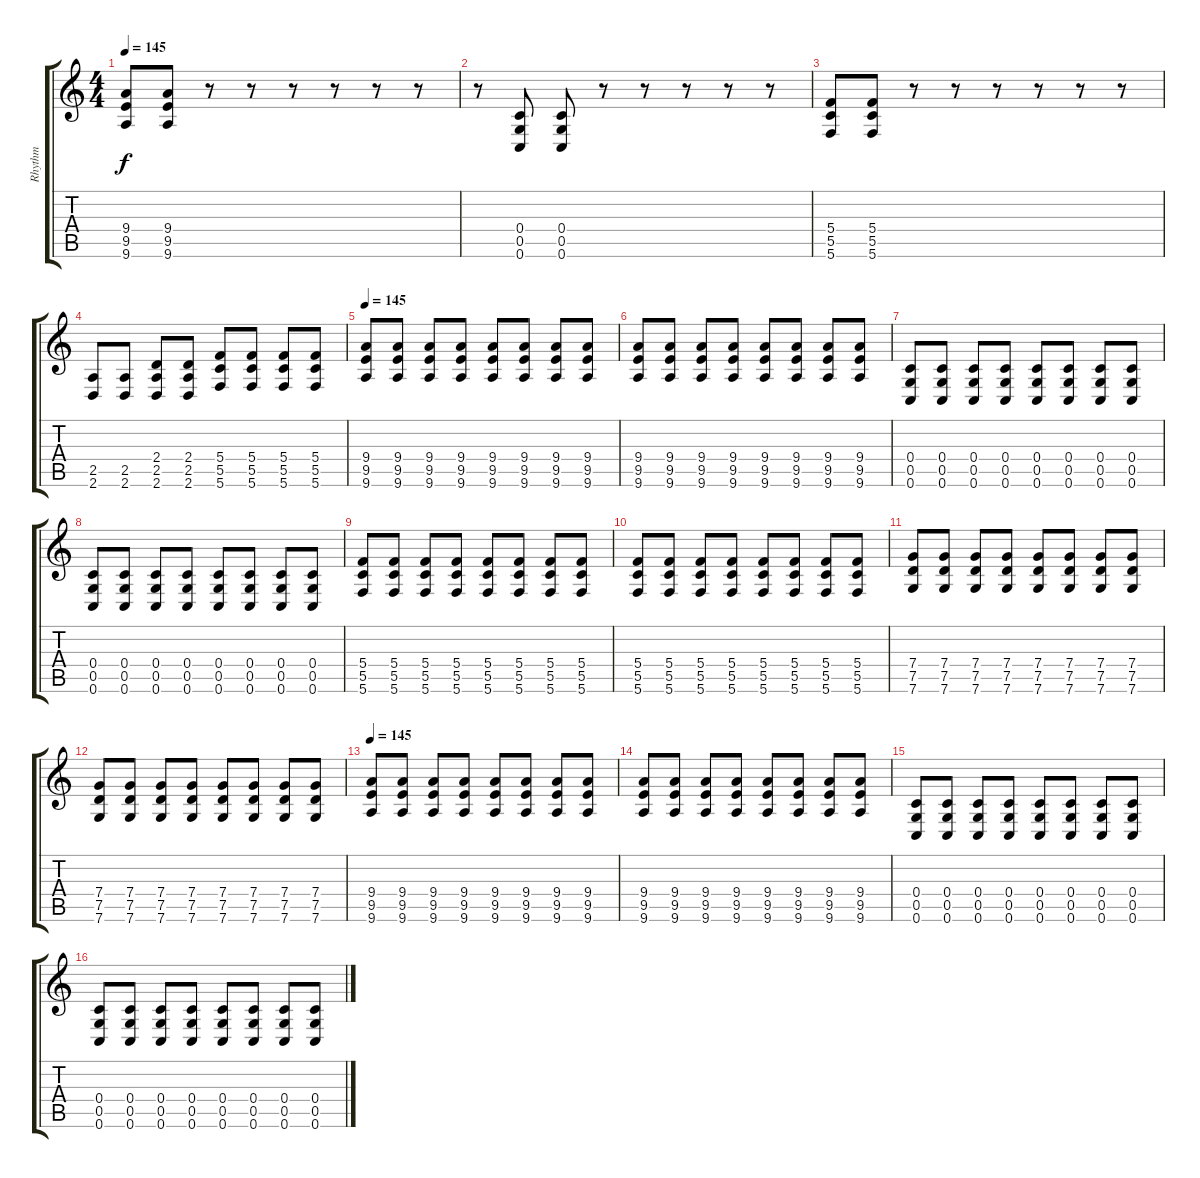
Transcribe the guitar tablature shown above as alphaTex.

\track ("Rhythm" "Rhythm") {instrument distortionguitar}
\staff {score tabs}
\tuning (D4 A3 F3 C3 G2 C2) {hide}
\ts (4 4)
\tempo 145
\clef g2
\ks c
(9.4 9.5 9.6).8{dy f} (9.4 9.5 9.6).8 r.8 r.8 r.8 r.8 r.8 r.8 |
r.8 (0.4 0.5 0.6).8 (0.4 0.5 0.6).8 r.8 r.8 r.8 r.8 r.8 |
(5.4 5.5 5.6).8 (5.4 5.5 5.6).8 r.8 r.8 r.8 r.8 r.8 r.8 |
(2.5 2.6).8 (2.5 2.6).8 (2.4 2.5 2.6).8 (2.4 2.5 2.6).8 (5.4 5.5 5.6).8 (5.4 5.5 5.6).8 (5.4 5.5 5.6).8 (5.4 5.5 5.6).8 |
\tempo 145
(9.4 9.5 9.6).8 (9.4 9.5 9.6).8 (9.4 9.5 9.6).8 (9.4 9.5 9.6).8 (9.4 9.5 9.6).8 (9.4 9.5 9.6).8 (9.4 9.5 9.6).8 (9.4 9.5 9.6).8 |
(9.4 9.5 9.6).8 (9.4 9.5 9.6).8 (9.4 9.5 9.6).8 (9.4 9.5 9.6).8 (9.4 9.5 9.6).8 (9.4 9.5 9.6).8 (9.4 9.5 9.6).8 (9.4 9.5 9.6).8 |
(0.4 0.5 0.6).8 (0.4 0.5 0.6).8 (0.4 0.5 0.6).8 (0.4 0.5 0.6).8 (0.4 0.5 0.6).8 (0.4 0.5 0.6).8 (0.4 0.5 0.6).8 (0.4 0.5 0.6).8 |
(0.4 0.5 0.6).8 (0.4 0.5 0.6).8 (0.4 0.5 0.6).8 (0.4 0.5 0.6).8 (0.4 0.5 0.6).8 (0.4 0.5 0.6).8 (0.4 0.5 0.6).8 (0.4 0.5 0.6).8 |
(5.4 5.5 5.6).8 (5.4 5.5 5.6).8 (5.4 5.5 5.6).8 (5.4 5.5 5.6).8 (5.4 5.5 5.6).8 (5.4 5.5 5.6).8 (5.4 5.5 5.6).8 (5.4 5.5 5.6).8 |
(5.4 5.5 5.6).8 (5.4 5.5 5.6).8 (5.4 5.5 5.6).8 (5.4 5.5 5.6).8 (5.4 5.5 5.6).8 (5.4 5.5 5.6).8 (5.4 5.5 5.6).8 (5.4 5.5 5.6).8 |
(7.4 7.5 7.6).8 (7.4 7.5 7.6).8 (7.4 7.5 7.6).8 (7.4 7.5 7.6).8 (7.4 7.5 7.6).8 (7.4 7.5 7.6).8 (7.4 7.5 7.6).8 (7.4 7.5 7.6).8 |
(7.4 7.5 7.6).8 (7.4 7.5 7.6).8 (7.4 7.5 7.6).8 (7.4 7.5 7.6).8 (7.4 7.5 7.6).8 (7.4 7.5 7.6).8 (7.4 7.5 7.6).8 (7.4 7.5 7.6).8 |
\tempo 145
(9.4 9.5 9.6).8 (9.4 9.5 9.6).8 (9.4 9.5 9.6).8 (9.4 9.5 9.6).8 (9.4 9.5 9.6).8 (9.4 9.5 9.6).8 (9.4 9.5 9.6).8 (9.4 9.5 9.6).8 |
(9.4 9.5 9.6).8 (9.4 9.5 9.6).8 (9.4 9.5 9.6).8 (9.4 9.5 9.6).8 (9.4 9.5 9.6).8 (9.4 9.5 9.6).8 (9.4 9.5 9.6).8 (9.4 9.5 9.6).8 |
(0.4 0.5 0.6).8 (0.4 0.5 0.6).8 (0.4 0.5 0.6).8 (0.4 0.5 0.6).8 (0.4 0.5 0.6).8 (0.4 0.5 0.6).8 (0.4 0.5 0.6).8 (0.4 0.5 0.6).8 |
(0.4 0.5 0.6).8 (0.4 0.5 0.6).8 (0.4 0.5 0.6).8 (0.4 0.5 0.6).8 (0.4 0.5 0.6).8 (0.4 0.5 0.6).8 (0.4 0.5 0.6).8 (0.4 0.5 0.6).8
